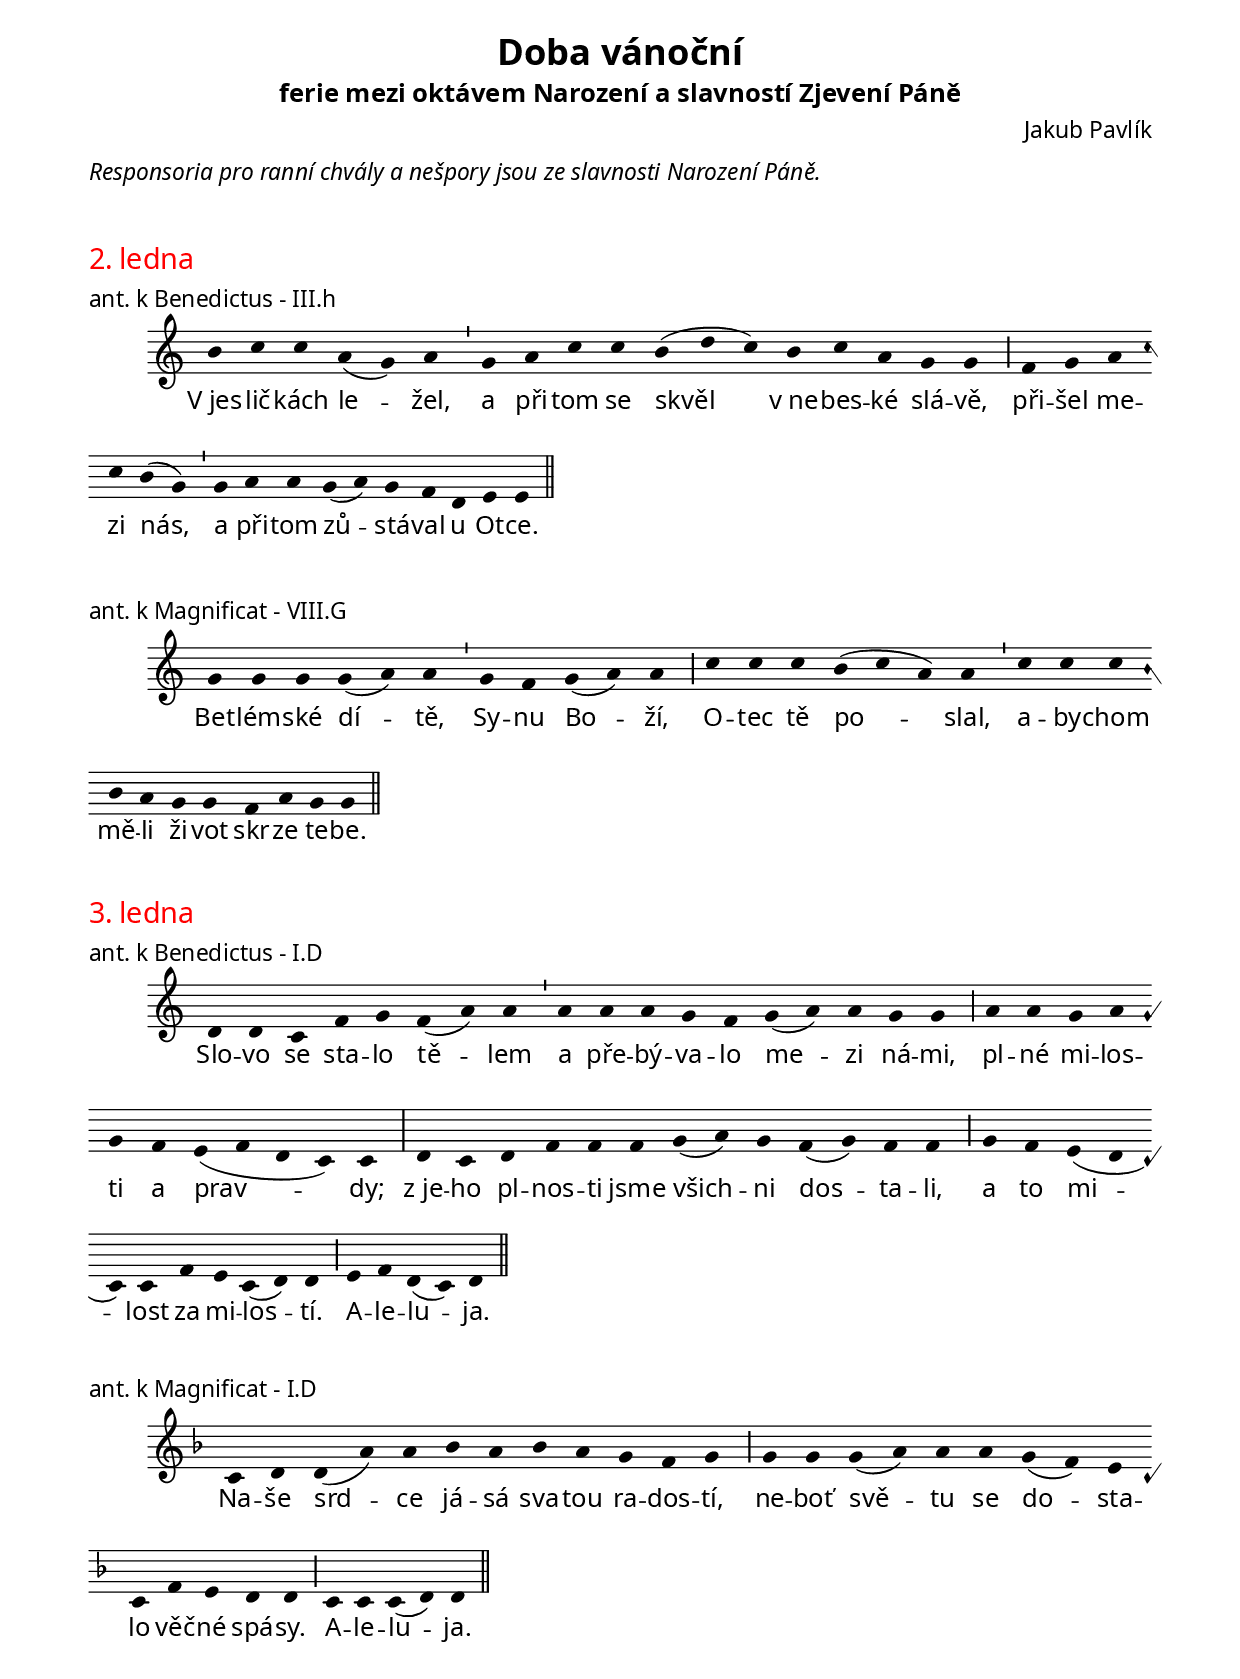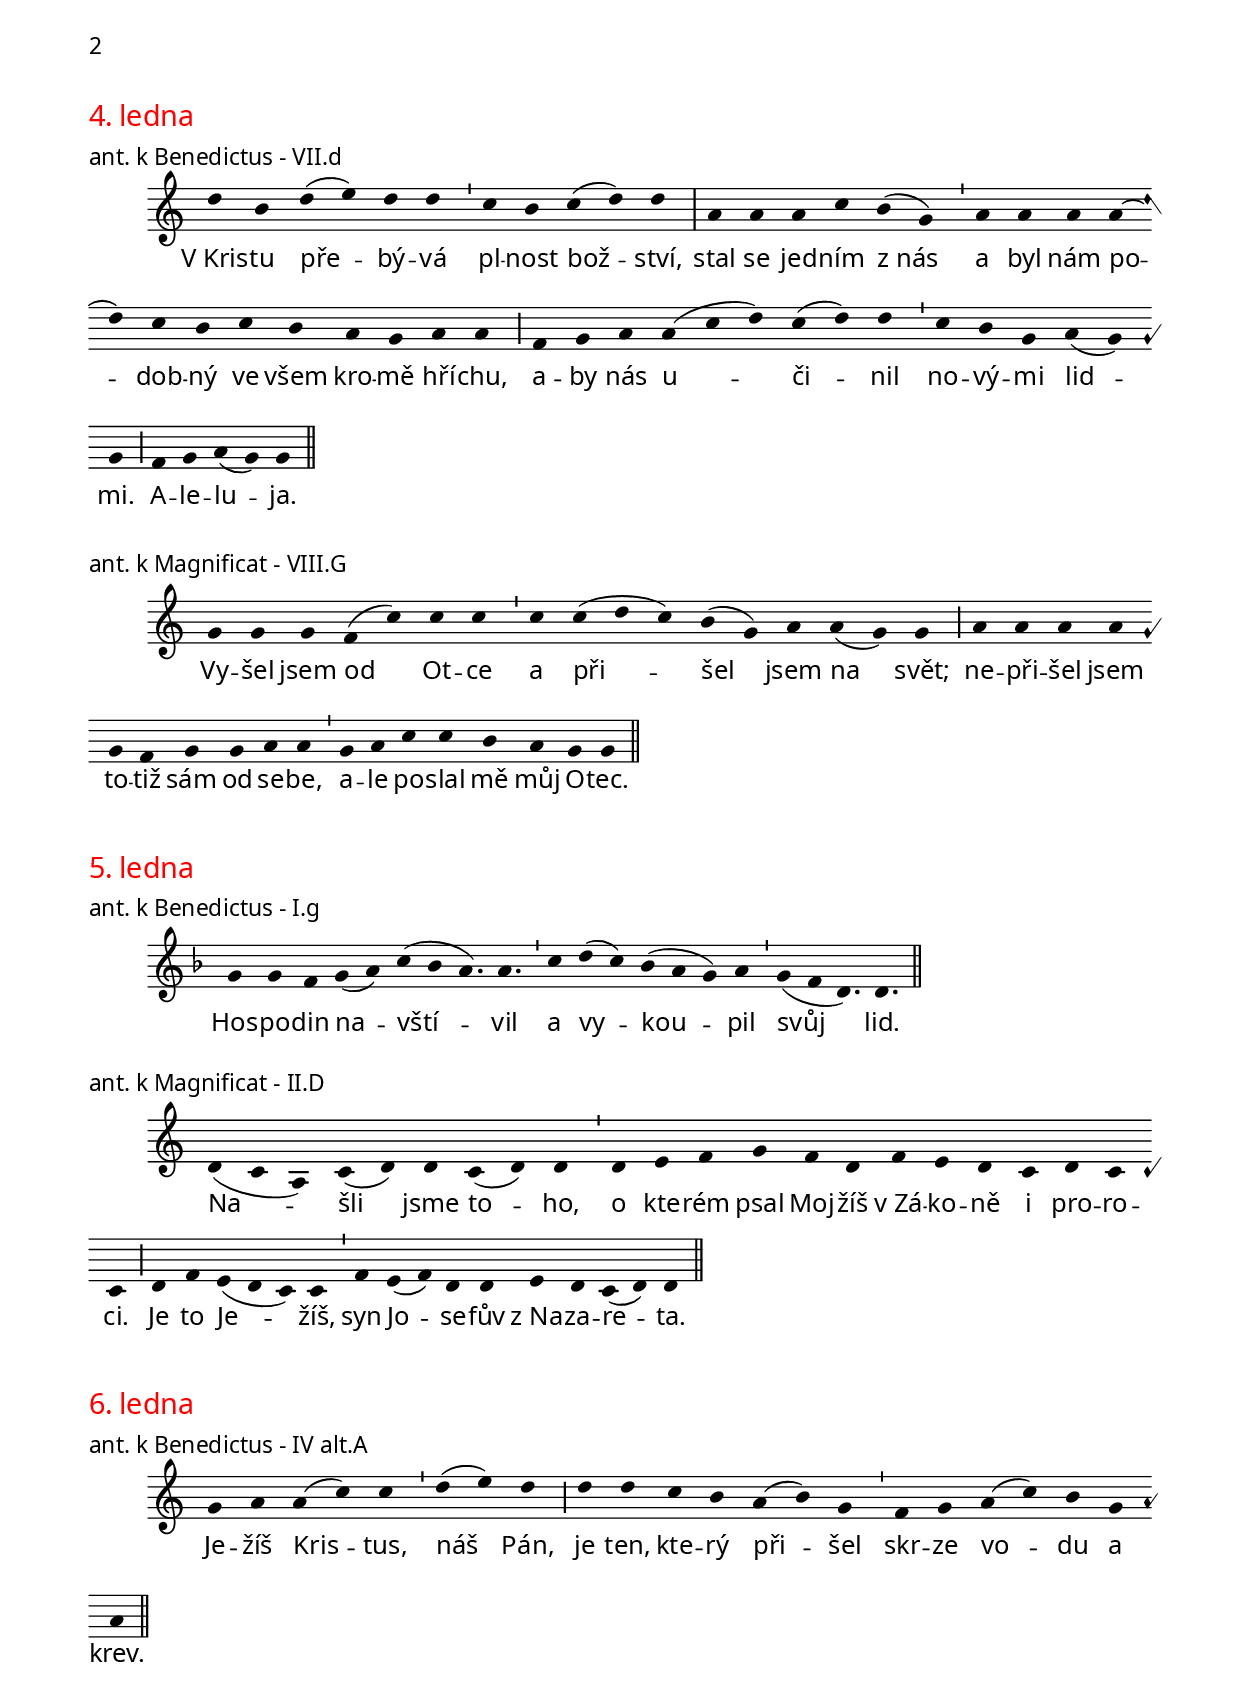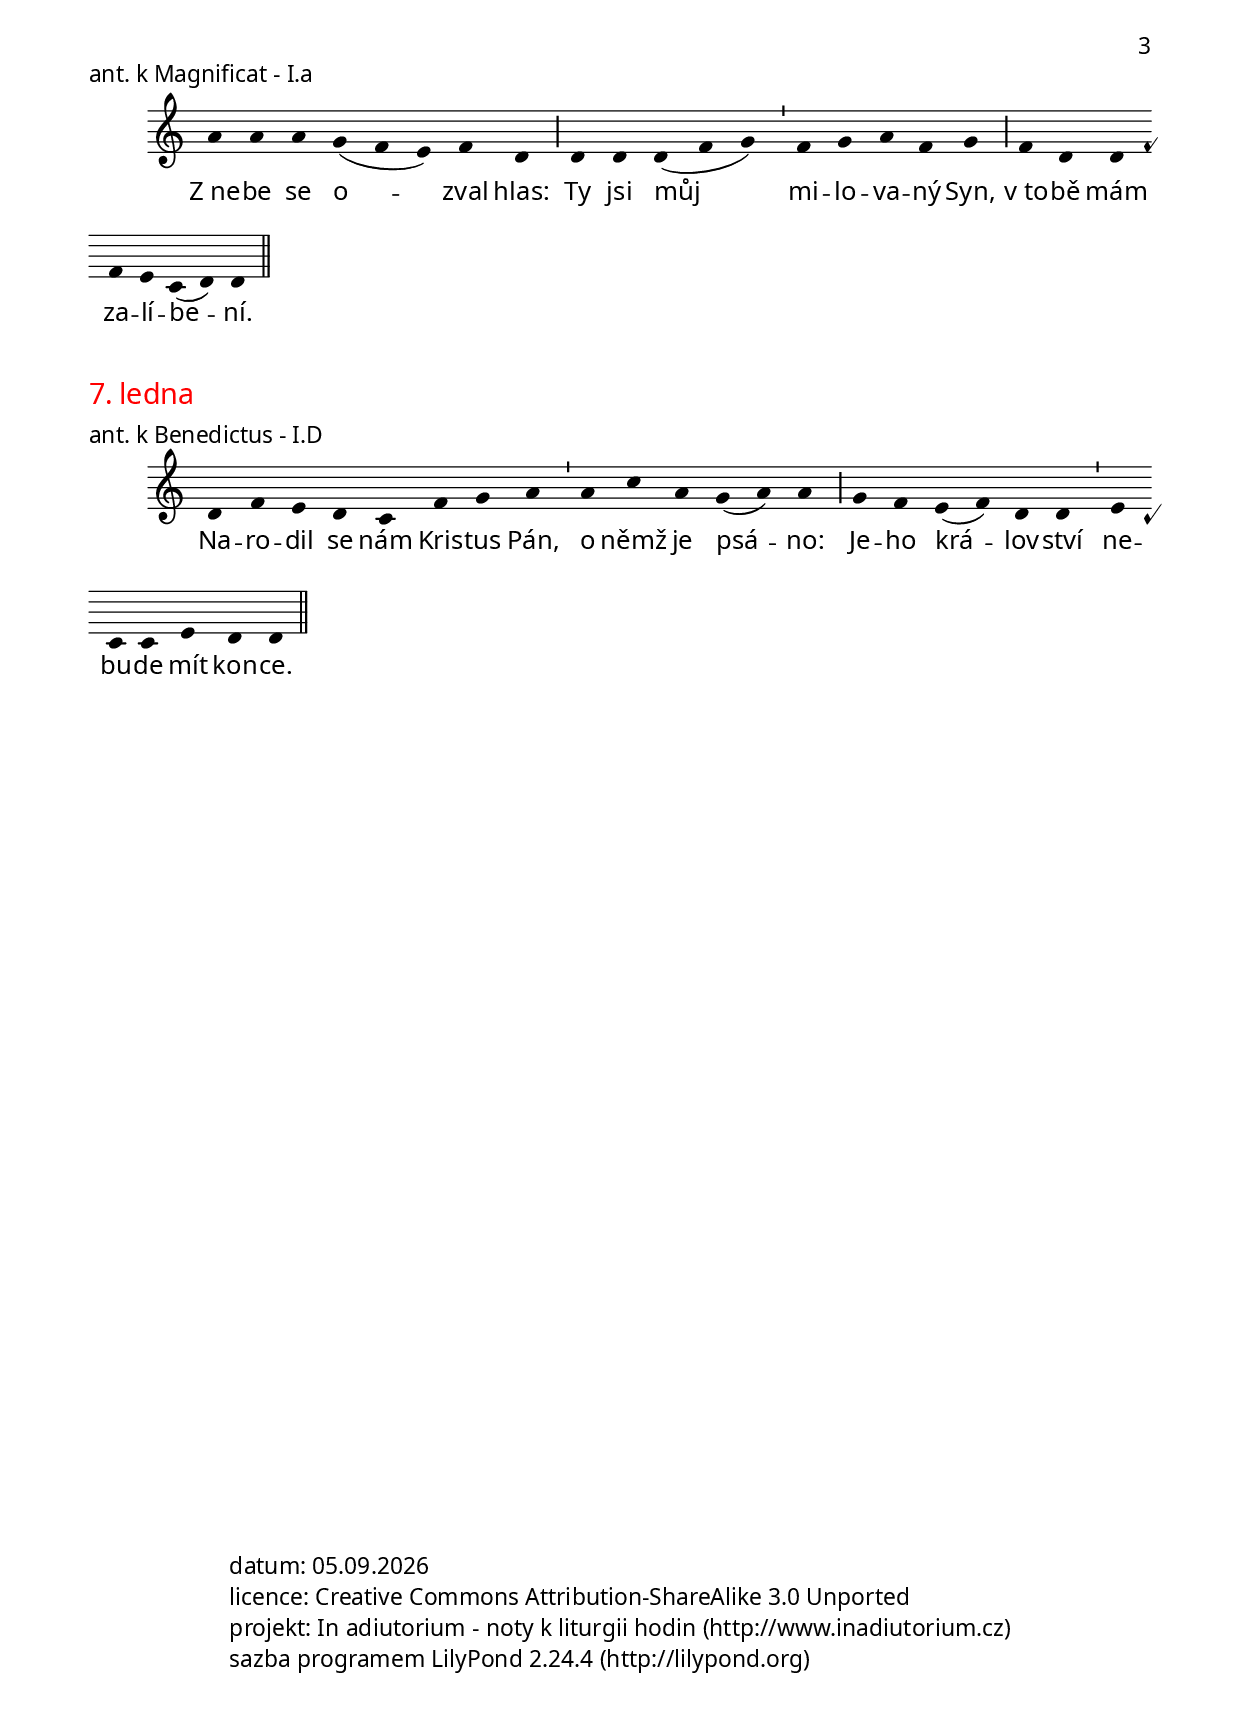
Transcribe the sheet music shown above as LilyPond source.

\version "2.17.24"

\header {
  title = "Doba vánoční"
  subtitle = "ferie mezi oktávem Narození a slavností Zjevení Páně"
  composer = "Jakub Pavlík"
}

\include "spolecne.ly"

\markup\italic{
  Responsoria pro ranní chvály a nešpory jsou ze slavnosti Narození Páně.
}

\markup\nadpisDen{2. ledna}

\score {
  \relative c'' {
    \choralniRezim
    b4 c c a( g) a \barMin
    g a c c b( d c) b c a g g \barMaior
    f g a c b( g) \barMin
    g a a g( a) g f d e e \barFinalis
  }
  \addlyrics {
    V_jes -- lič -- kách le -- žel,
    a při -- tom se skvěl v_ne -- bes -- ké slá -- vě,
    při -- šel me -- zi nás,
    a při -- tom zů -- stá -- val u Ot -- ce.
  }
  \header {
    quid = "ant. k Benedictus"
    modus = "III"
    differentia = "h"
    fons = "zcela volná inspirace (nejprve mimovolná) antifonou vanoce_narozenipane.ly#bohorodicka-1ne-a2"
    psalmus = ""
    id = "2aben"
    piece = \markup {\sestavTitulekBezZalmu}
  }
}

\score {
  \relative c'' {
    \choralniRezim
    g4 g g g( a) a \barMin
    g f g( a) a \barMaior
    c c c b( c a) a \barMin
    c c c b a g g f a g g \barFinalis
  }
  \addlyrics {
    Bet -- lém -- ské dí -- tě,
    Sy -- nu Bo -- ží,
    O -- tec tě po -- slal,
    a -- by -- chom mě -- li ži -- vot skr -- ze te -- be.
  }
  \header {
    quid = "ant. k Magnificat"
    modus = "VIII"
    differentia = "G"
    psalmus = ""
    id = "2amag"
    piece = \markup {\sestavTitulekBezZalmu}
  }
}

\markup\nadpisDen{3. ledna}

\score {
  \relative c' {
    \choralniRezim
    d4 d c f g f( a) a \barMin
    a a a g f g( a) a g g \barMaior
    a a g a g f e( f d c) c \barMax
    d c d f f f g( a) g f( g) f f \barMaior
    g f e( d c) c f e c( d) d \barMaior
    e f d( c) d \barFinalis
  }
  \addlyrics {
    Slo -- vo se sta -- lo tě -- lem
    a pře -- bý -- va -- lo me -- zi ná -- mi,
    pl -- né mi -- los -- ti a prav -- dy;
    z_je -- ho pl -- nos -- ti jsme všich -- ni dos -- ta -- li,
    a to mi -- lost za mi -- los -- tí.
    A -- le -- lu -- ja.
  }
  \header {
    quid = "ant. k Benedictus"
    modus = "I"
    differentia = "D"
    psalmus = ""
    id = "3aben"
    piece = \markup {\sestavTitulekBezZalmu}
  }
}

\score {
  \relative c' {
    \key f \major
    \choralniRezim
    c4 d d( a') a bes a bes a g f g \barMaior
    g g g( a) a a g( f) e c f e d d \barMaior
    c c c( d) d \barFinalis
  }
  \addlyrics {
    Na -- še srd -- ce já -- sá sva -- tou ra -- dos -- tí,
    ne -- boť svě -- tu se do -- sta -- lo věč -- né spá -- sy.
    A -- le -- lu -- ja.
  }
  \header {
    quid = "ant. k Magnificat"
    modus = "I"
    differentia = "D"
    psalmus = ""
    placet = "pes na _srrrdce_ se nehodí; _světu se_ melodie nesedí"
    id = "3amag"
    piece = \markup {\sestavTitulekBezZalmu}
  }
}

\markup\nadpisDen{4. ledna}

\score {
  \relative c'' {
    \choralniRezim
    d4 b d( e) d d \barMin
    c b c( d) d \barMax
    a a a c b( g) \barMin
    a a a a( d) c b c b a g a a \barMaior
    f g a a( c d) c( d) d \barMin c b g a( g) g \barMaior
    f g a( g) g \barFinalis
  }
  \addlyrics {
    V_Kris -- tu pře -- bý -- vá
    pl -- nost bož -- ství,
    stal se jed -- ním z_nás
    a byl nám po -- dob -- ný ve všem kro -- mě hří -- chu,
    a -- by nás u -- či -- nil no -- vý -- mi lid -- mi.
    A -- le -- lu -- ja.
  }
  \header {
    quid = "ant. k Benedictus"
    modus = "VII"
    differentia = "d"
    psalmus = ""
    id = "4aben"
    piece = \markup {\sestavTitulekBezZalmu}
  }
}

\score {
  \relative c'' {
    \choralniRezim
    g4 g g f( c') c c \barMin
    c c( d c) b( g) a a( g) g \barMaior
    a a a a g f g g a a \barMin
    g a c c b a g g \barFinalis
  }
  \addlyrics {
    Vy -- šel jsem od Ot -- ce
    a při -- šel jsem na svět;
    ne -- při -- šel jsem to -- tiž sám od se -- be,
    a -- le po -- slal mě můj O -- tec.
  }
  \header {
    quid = "ant. k Magnificat"
    modus = "VIII"
    differentia = "G"
    psalmus = ""
    fial = "velikonoce_nanebevstoupeni.ly#1ne-a1?zacatek"
    id = "4amag"
    piece = \markup {\sestavTitulekBezZalmu}
  }
}

\markup\nadpisDen{5. ledna}

\score {
  \relative c'' {
    \choralniRezim
    \key f\major
    g4 g f g( a)  c( bes a4.) a \barMin
    c4 d( c) bes( a g) a \barMin g( f d4.) d \barFinalis
  }
  \addlyrics {
    Hos -- po -- din na -- vští -- vil a vy -- kou -- pil svůj lid.
  }
  \header {
    quid = "ant. k Benedictus"
    modus = "I"
    differentia = "g"
    psalmus = ""
    id = "5aben"
    fons = "zaltar, patek lichych tydnu, k Benedictus"
    fial = "antifony/ferie_kantevgant.ly#t1-pa-ben"
    piece = \markup {\sestavTitulekBezZalmu}
  }
}

\score {
  \relative c' {
    \choralniRezim
    d4( c a) c( d) d c( d) d \barMin
    d e f g f d f e d c d c c \barMaior
    d f e( d c) c \barMin
    f e( f) d d e d c( d) d \barFinalis
  }
  \addlyrics {
    Na -- šli jsme to -- ho,
    o kte -- rém psal Moj -- žíš v_Zá -- ko -- ně i pro -- ro -- ci.
    Je to Je -- žíš,
    syn Jo -- se -- fův z_Na -- za -- re -- ta.
  }
  \header {
    quid = "ant. k Magnificat"
    modus = "II"
    differentia = "D"
    psalmus = ""
    fial = "sanktoral/0503filipjakub.ly#rch-aben?-aleluja&zaver"
    id = "5amag"
    piece = \markup {\sestavTitulekBezZalmu}
  }
}

\markup\nadpisDen{6. ledna}

\score {
  \relative c'' {
    \choralniRezim
    g4 a a( c) c \barMin
    d( e) d \barMaior
    d d c b a( b) g \barMin
    f g a( c) b g a \barFinalis
  }
  \addlyrics {
    Je -- žíš Kris -- tus,
    náš Pán,
    je ten, kte -- rý při -- šel
    skr -- ze vo -- du a krev.
  }
  \header {
    quid = "ant. k Benedictus"
    modus = "IV alt"
    differentia = "A"
    psalmus = ""
    id = "6aben"
    piece = \markup {\sestavTitulekBezZalmu}
  }
}

\score {
  \relative c'' {
    \choralniRezim
    a4 a a g( f e) f d \barMaior
    d d d( f g) \barMin f g a f g \barMaior
    f d d f e c( d) d \barFinalis
  }
  \addlyrics {
    Z_ne -- be se o -- zval hlas:
    Ty jsi můj mi -- lo -- va -- ný Syn,
    v_to -- bě mám za -- lí -- be -- ní.
  }
  \header {
    quid = "ant. k Magnificat"
    modus = "I"
    differentia = "a"
    psalmus = ""
    fial = "antifony/pust_nedeleC.ly#iimag2?cast=2,3&konec=6"
    id = "6amag"
    piece = \markup {\sestavTitulekBezZalmu}
  }
}

\markup\nadpisDen{7. ledna}

\score {
  \relative c' {
    \choralniRezim
    d4 f e d c f g a \barMin
    a c a g( a) a \barMaior
    g f e( f) d d \barMin
    e c c e d d \barFinalis
  }
  \addlyrics {
    Na -- ro -- dil se nám Kris -- tus Pán, o němž je psá -- no:
    Je -- ho krá -- lov -- ství ne -- bu -- de mít kon -- ce.
  }
  \header {
    quid = "ant. k Benedictus"
    modus = "I"
    differentia = "D"
    psalmus = ""
    id = "7aben"
    piece = \markup {\sestavTitulekBezZalmu}
  }
}